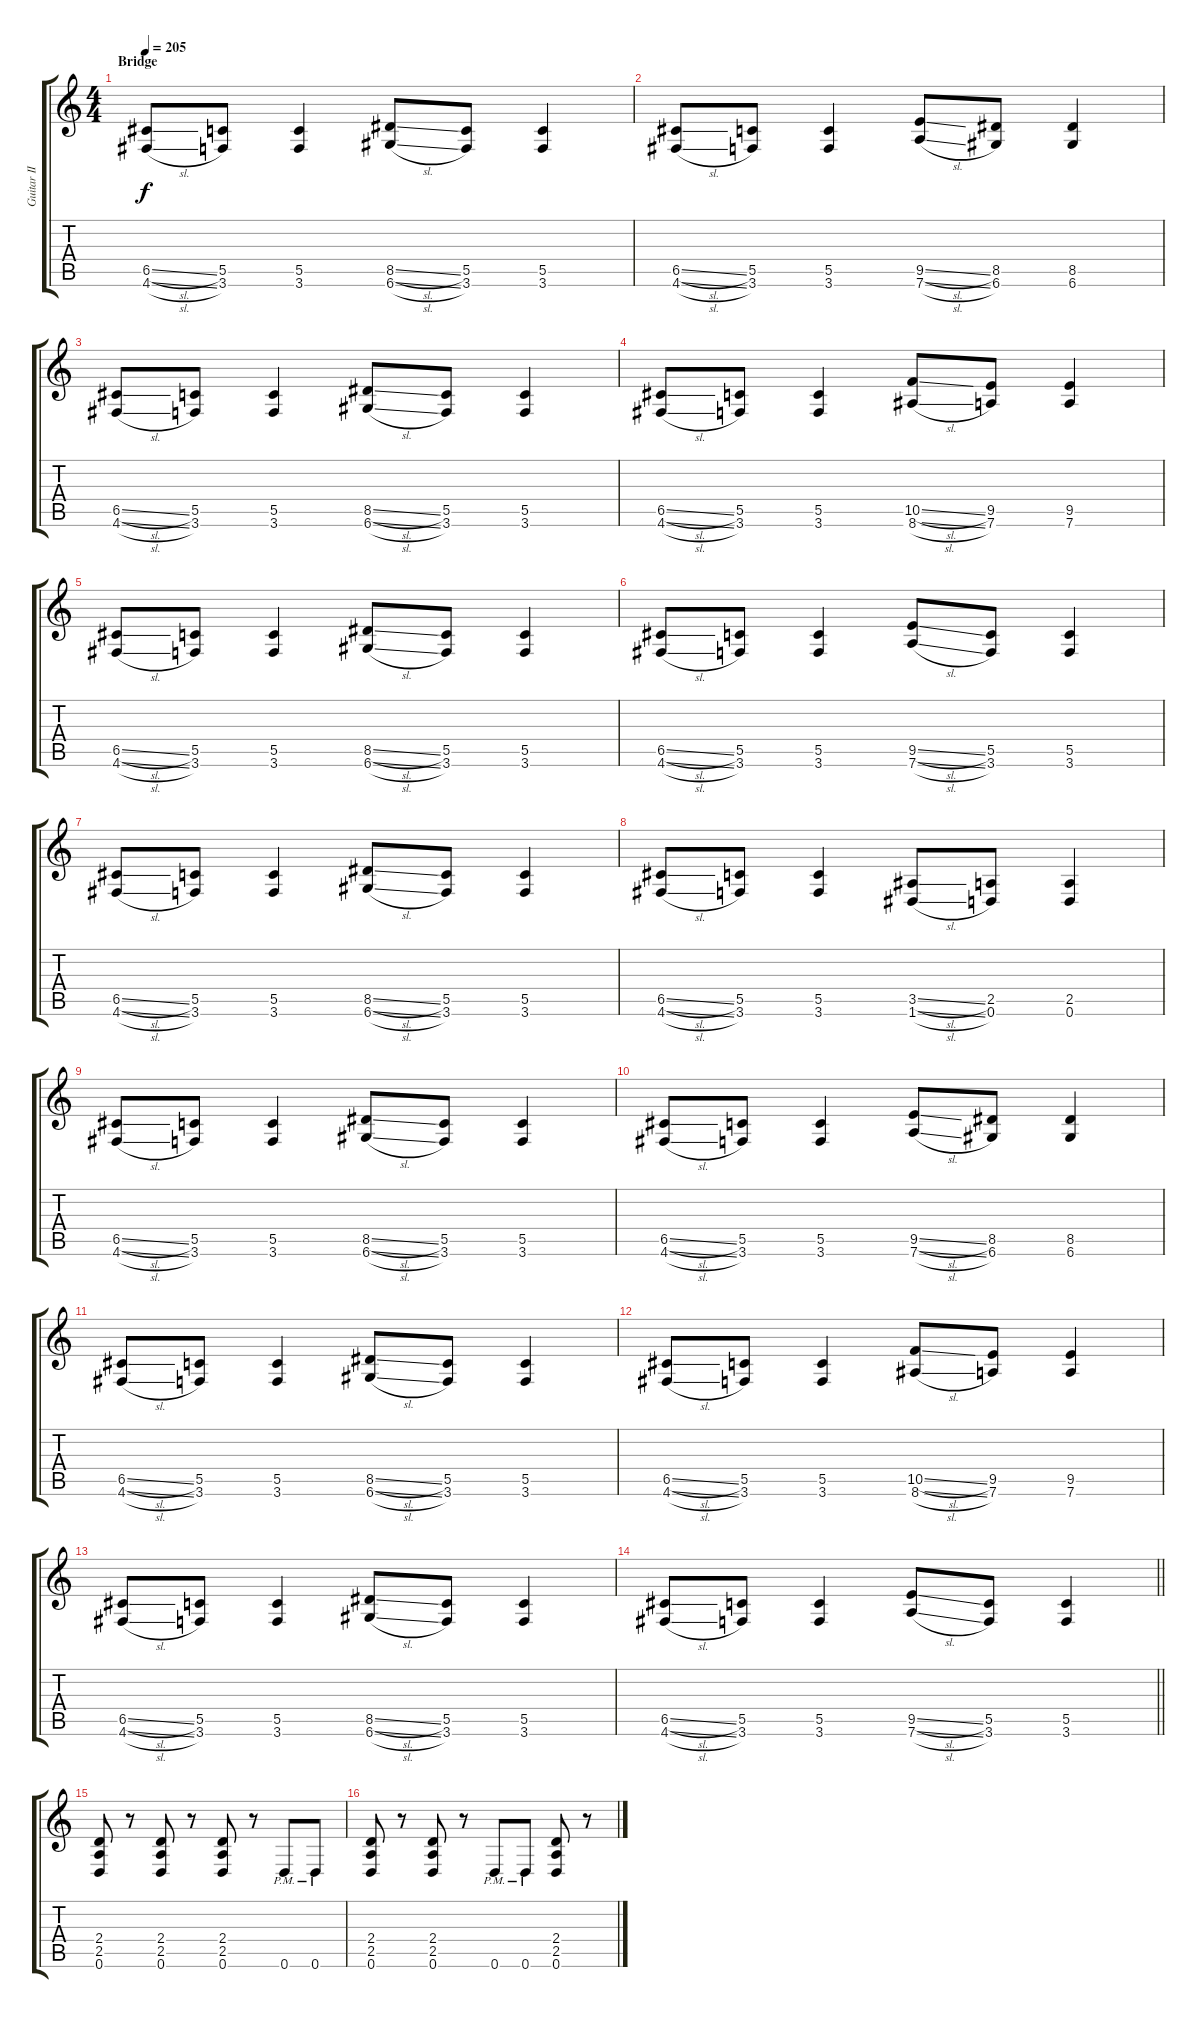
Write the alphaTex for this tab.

\track ("Guitar II" "Guitar II") {instrument distortionguitar}
\staff {score tabs}
\tuning (D4 A3 F3 C3 G2 D2) {hide}
\ts (4 4)
\section ("" "Bridge")
\tempo 205
\clef g2
\ks c
(6.5{sl} 4.6{sl}).8{dy f} (5.5 3.6).8 (5.5 3.6).4 (8.5{sl} 6.6{sl}).8 (5.5 3.6).8 (5.5 3.6).4 |
(6.5{sl} 4.6{sl}).8 (5.5 3.6).8 (5.5 3.6).4 (9.5{sl} 7.6{sl}).8 (8.5 6.6).8 (8.5 6.6).4 |
(6.5{sl} 4.6{sl}).8 (5.5 3.6).8 (5.5 3.6).4 (8.5{sl} 6.6{sl}).8 (5.5 3.6).8 (5.5 3.6).4 |
(6.5{sl} 4.6{sl}).8 (5.5 3.6).8 (5.5 3.6).4 (10.5{sl} 8.6{sl}).8 (9.5 7.6).8 (9.5 7.6).4 |
(6.5{sl} 4.6{sl}).8 (5.5 3.6).8 (5.5 3.6).4 (8.5{sl} 6.6{sl}).8 (5.5 3.6).8 (5.5 3.6).4 |
(6.5{sl} 4.6{sl}).8 (5.5 3.6).8 (5.5 3.6).4 (9.5{sl} 7.6{sl}).8 (5.5 3.6).8 (5.5 3.6).4 |
(6.5{sl} 4.6{sl}).8 (5.5 3.6).8 (5.5 3.6).4 (8.5{sl} 6.6{sl}).8 (5.5 3.6).8 (5.5 3.6).4 |
(6.5{sl} 4.6{sl}).8 (5.5 3.6).8 (5.5 3.6).4 (3.5{sl} 1.6{sl}).8 (2.5 0.6).8 (2.5 0.6).4 |
(6.5{sl} 4.6{sl}).8 (5.5 3.6).8 (5.5 3.6).4 (8.5{sl} 6.6{sl}).8 (5.5 3.6).8 (5.5 3.6).4 |
(6.5{sl} 4.6{sl}).8 (5.5 3.6).8 (5.5 3.6).4 (9.5{sl} 7.6{sl}).8 (8.5 6.6).8 (8.5 6.6).4 |
(6.5{sl} 4.6{sl}).8 (5.5 3.6).8 (5.5 3.6).4 (8.5{sl} 6.6{sl}).8 (5.5 3.6).8 (5.5 3.6).4 |
(6.5{sl} 4.6{sl}).8 (5.5 3.6).8 (5.5 3.6).4 (10.5{sl} 8.6{sl}).8 (9.5 7.6).8 (9.5 7.6).4 |
(6.5{sl} 4.6{sl}).8 (5.5 3.6).8 (5.5 3.6).4 (8.5{sl} 6.6{sl}).8 (5.5 3.6).8 (5.5 3.6).4 |
\barLineRight lightlight
(6.5{sl} 4.6{sl}).8 (5.5 3.6).8 (5.5 3.6).4 (9.5{sl} 7.6{sl}).8 (5.5 3.6).8 (5.5 3.6).4 |
\section ("" "")
(2.4 2.5 0.6).8 r.8 (2.4 2.5 0.6).8 r.8 (2.4 2.5 0.6).8 r.8 0.6{pm}.8 0.6{pm}.8 |
(2.4 2.5 0.6).8 r.8 (2.4 2.5 0.6).8 r.8 0.6{pm}.8 0.6{pm}.8 (2.4 2.5 0.6).8 r.8
